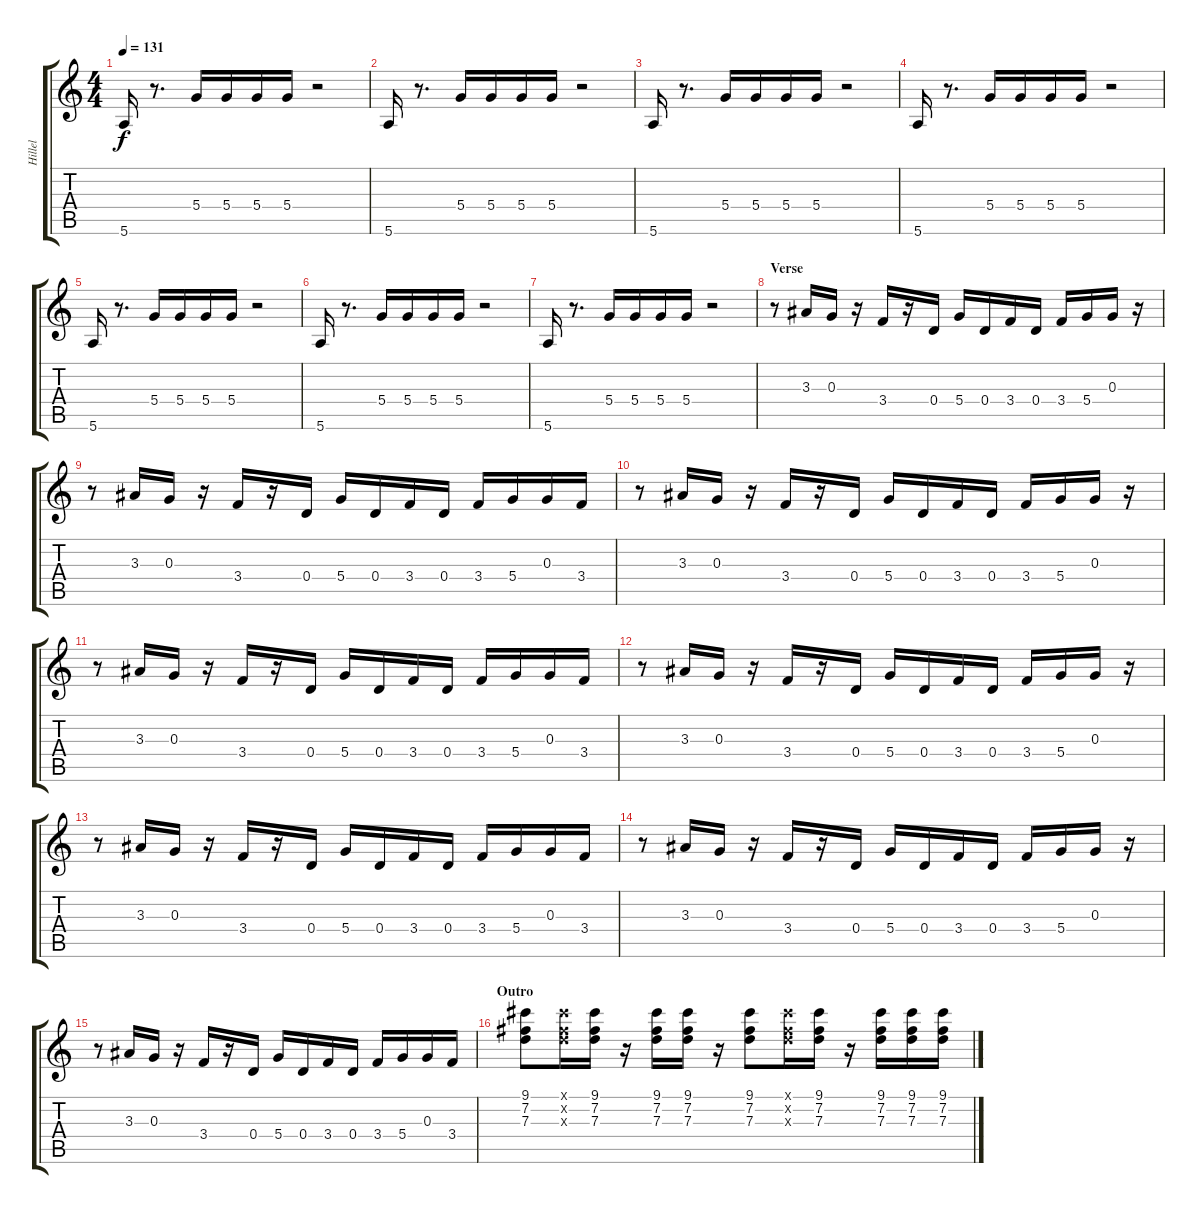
\track ("Hillel" "Hillel") {instrument electricguitarclean}
\staff {score tabs}
\tuning (E4 B3 G3 D3 A2 E2) {hide}
\ts (4 4)
\tempo 131
\clef g2
\ks c
5.6.16{dy f} r.8{d} 5.4.16 5.4.16 5.4.16 5.4.16 r.2 |
5.6.16 r.8{d} 5.4.16 5.4.16 5.4.16 5.4.16 r.2 |
5.6.16 r.8{d} 5.4.16 5.4.16 5.4.16 5.4.16 r.2 |
5.6.16 r.8{d} 5.4.16 5.4.16 5.4.16 5.4.16 r.2 |
5.6.16 r.8{d} 5.4.16 5.4.16 5.4.16 5.4.16 r.2 |
5.6.16 r.8{d} 5.4.16 5.4.16 5.4.16 5.4.16 r.2 |
5.6.16 r.8{d} 5.4.16 5.4.16 5.4.16 5.4.16 r.2 |
\section ("" "Verse")
r.8 3.3.16 0.3.16 r.16 3.4.16 r.16 0.4.16 5.4.16 0.4.16 3.4.16 0.4.16 3.4.16 5.4.16 0.3.16 r.16 |
r.8 3.3.16 0.3.16 r.16 3.4.16 r.16 0.4.16 5.4.16 0.4.16 3.4.16 0.4.16 3.4.16 5.4.16 0.3.16 3.4.16 |
r.8 3.3.16 0.3.16 r.16 3.4.16 r.16 0.4.16 5.4.16 0.4.16 3.4.16 0.4.16 3.4.16 5.4.16 0.3.16 r.16 |
r.8 3.3.16 0.3.16 r.16 3.4.16 r.16 0.4.16 5.4.16 0.4.16 3.4.16 0.4.16 3.4.16 5.4.16 0.3.16 3.4.16 |
r.8 3.3.16 0.3.16 r.16 3.4.16 r.16 0.4.16 5.4.16 0.4.16 3.4.16 0.4.16 3.4.16 5.4.16 0.3.16 r.16 |
r.8 3.3.16 0.3.16 r.16 3.4.16 r.16 0.4.16 5.4.16 0.4.16 3.4.16 0.4.16 3.4.16 5.4.16 0.3.16 3.4.16 |
r.8 3.3.16 0.3.16 r.16 3.4.16 r.16 0.4.16 5.4.16 0.4.16 3.4.16 0.4.16 3.4.16 5.4.16 0.3.16 r.16 |
r.8 3.3.16 0.3.16 r.16 3.4.16 r.16 0.4.16 5.4.16 0.4.16 3.4.16 0.4.16 3.4.16 5.4.16 0.3.16 3.4.16 |
\section ("" "Outro")
(9.1 7.2 7.3).8 (9.1{x} 7.2{x} 7.3{x}).16 (9.1 7.2 7.3).16 r.16 (9.1 7.2 7.3).16 (9.1 7.2 7.3).16 r.16 (9.1 7.2 7.3).8 (9.1{x} 7.2{x} 7.3{x}).16 (9.1 7.2 7.3).16 r.16 (9.1 7.2 7.3).16 (9.1 7.2 7.3).16 (9.1 7.2 7.3).16
